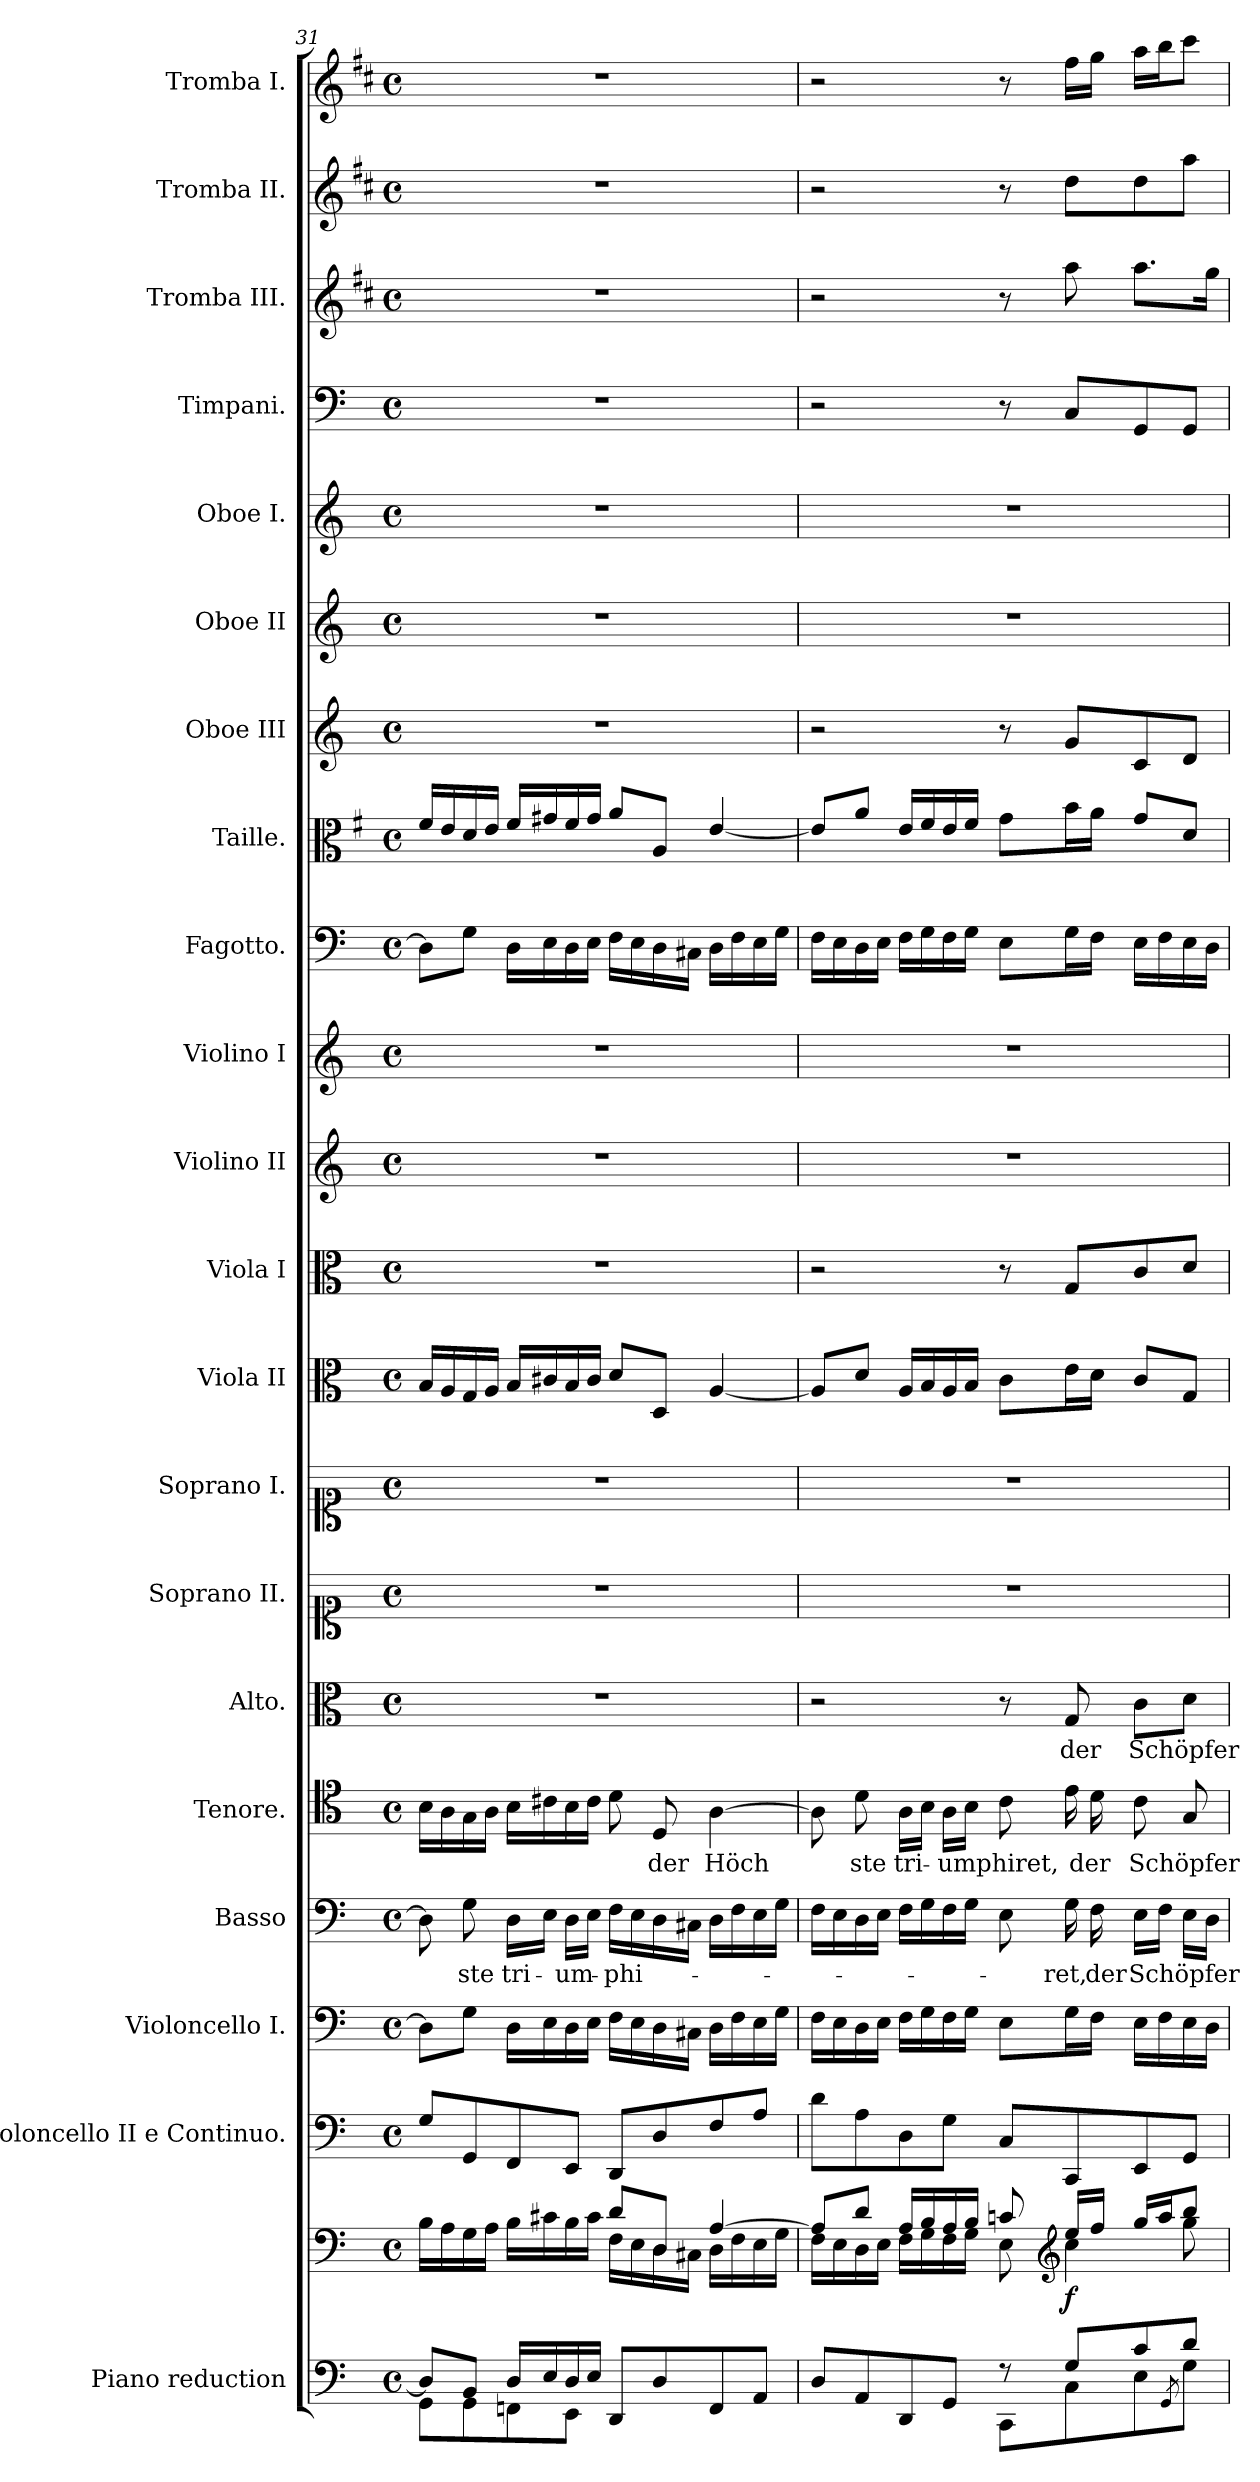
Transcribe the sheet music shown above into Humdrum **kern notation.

**kern	**kern	**dynam	**kern	**kern	**kern	**text	**kern	**text	**kern	**text	**kern	**kern	**kern	**kern	**kern	**kern	**kern	**kern	**kern	**kern	**kern	**kern	**kern	**kern	**kern
*part21	*part21	*part21	*part20	*part19	*part18	*part18	*part17	*part17	*part16	*part16	*part15	*part14	*part13	*part12	*part11	*part10	*part9	*part8	*part7	*part6	*part5	*part4	*part3	*part2	*part1
*staff22	*staff21	*staff21/22	*staff20	*staff19	*staff18	*staff18	*staff17	*staff17	*staff16	*staff16	*staff15	*staff14	*staff13	*staff12	*staff11	*staff10	*staff9	*staff8	*staff7	*staff6	*staff5	*staff4	*staff3	*staff2	*staff1
*I"Piano reduction	*	*	*I"Violoncello II e Continuo.	*I"Violoncello I.	*I"Basso	*	*I"Tenore.	*	*I"Alto.	*	*I"Soprano II.	*I"Soprano I.	*I"Viola II	*I"Viola I	*I"Violino II	*I"Violino I	*I"Fagotto.	*I"Taille.	*I"Oboe III	*I"Oboe II	*I"Oboe I.	*I"Timpani.	*I"Tromba III.	*I"Tromba II.	*I"Tromba I.
*I'Pno	*	*	*I'Vc	*I'Vc	*	*	*	*	*	*	*	*	*	*I'Vla	*	*I'Vln	*	*	*I'Ob	*I'Ob	*I'Ob	*I'Timp	*	*	*
*clefF4	*clefF4	*	*clefF4	*clefF4	*clefF4	*	*clefC4	*	*clefC3	*	*clefC1	*clefC1	*clefC3	*clefC3	*clefG2	*clefG2	*clefF4	*clefC3	*clefG2	*clefG2	*clefG2	*clefF4	*clefG2	*clefG2	*clefG2
*	*	*	*	*ITrd-7c-12	*	*	*	*	*	*	*	*	*	*	*	*	*	*ITrd4c7	*	*	*	*	*ITrd1c2	*ITrd1c2	*ITrd1c2
*k[]	*k[]	*	*k[]	*k[]	*k[]	*	*k[]	*	*k[]	*	*k[]	*k[]	*k[]	*k[]	*k[]	*k[]	*k[]	*k[]	*k[]	*k[]	*k[]	*k[]	*k[]	*k[]	*k[]
*M4/4	*M4/4	*	*M4/4	*M4/4	*M4/4	*	*M4/4	*	*M4/4	*	*M4/4	*M4/4	*M4/4	*M4/4	*M4/4	*M4/4	*M4/4	*M4/4	*M4/4	*M4/4	*M4/4	*M4/4	*M4/4	*M4/4	*M4/4
*met(c)	*met(c)	*	*met(c)	*met(c)	*met(c)	*	*met(c)	*	*met(c)	*	*met(c)	*met(c)	*met(c)	*met(c)	*met(c)	*met(c)	*met(c)	*met(c)	*met(c)	*met(c)	*met(c)	*met(c)	*met(c)	*met(c)	*met(c)
=31	=31	=31	=31	=31	=31	=31	=31	=31	=31	=31	=31	=31	=31	=31	=31	=31	=31	=31	=31	=31	=31	=31	=31	=31	=31
*^	*^	*	*	*	*	*	*	*	*	*	*	*	*	*	*	*	*	*	*	*	*	*	*	*	*
8D/L]	8GG\L	16B\LL	2ryy	.	8G/L	8d\L]	8D\]	.	16B\LL	.	1r	.	1r	1r	16B/LL	1r	1r	1r	8D\L]	16B/LL	1r	1r	1r	1r	1r	1r	1r
.	.	16A\	.	.	.	.	.	.	16A\	.	.	.	.	.	16A/	.	.	.	.	16A/	.	.	.	.	.	.	.
!	!	!	!	!	!	!	!	!LO:LY:b	!	!	!	!	!	!	!	!	!	!	!	!	!	!	!	!	!	!	!
8BB/J	8GG\	16G\	.	.	8GG/	8g\J	8G\	-ste	16G\	.	.	.	.	.	16G/	.	.	.	8G\J	16G/	.	.	.	.	.	.	.
.	.	16A\JJ	.	.	.	.	.	.	16A\JJ	.	.	.	.	.	16A/JJ	.	.	.	.	16A/JJ	.	.	.	.	.	.	.
!	!	!	!	!	!	!	!	!LO:LY:b	!	!	!	!	!	!	!	!	!	!	!	!	!	!	!	!	!	!	!
16D/LL	8FFn\	16B\LL	.	.	8FF/	16d\LL	16D\LL	tri-	16B\LL	.	.	.	.	.	16B/LL	.	.	.	16D\LL	16B/LL	.	.	.	.	.	.	.
16E/	.	16c#X\	.	.	.	16e\	16E\JJ	.	16c#X\	.	.	.	.	.	16c#X/	.	.	.	16E\	16c#X/	.	.	.	.	.	.	.
!	!	!	!	!	!	!	!	!LO:LY:b	!	!	!	!	!	!	!	!	!	!	!	!	!	!	!	!	!	!	!
16D/	8EE\J	16B\	.	.	8EE/J	16d\	16D\LL	-um-	16B\	.	.	.	.	.	16B/	.	.	.	16D\	16B/	.	.	.	.	.	.	.
16E/JJ	.	16c#\JJ	.	.	.	16e\JJ	16E\JJ	.	16c#\JJ	.	.	.	.	.	16c#/JJ	.	.	.	16E\JJ	16c#/JJ	.	.	.	.	.	.	.
!	!	!	!	!	!	!	!	!LO:LY:b	!	!	!	!	!	!	!	!	!	!	!	!	!	!	!	!	!	!	!
8DD/L	2ryy	8d/L	16F\LL	.	8DD/L	16f\LL	16F\LL	-phi-	8d\	.	.	.	.	.	8d/L	.	.	.	16F\LL	8d/L	.	.	.	.	.	.	.
.	.	.	16E\	.	.	16e\	16E\	.	.	.	.	.	.	.	.	.	.	.	16E\	.	.	.	.	.	.	.	.
!	!	!	!	!	!	!	!	!	!	!LO:LY:b	!	!	!	!	!	!	!	!	!	!	!	!	!	!	!	!	!
8D/	.	8D/J	16D\	.	8D/	16d\	16D\	.	8D/	der	.	.	.	.	8D/J	.	.	.	16D\	8D/J	.	.	.	.	.	.	.
.	.	.	16C#X\JJ	.	.	16c#X\JJ	16C#X\JJ	.	.	.	.	.	.	.	.	.	.	.	16C#X\JJ	.	.	.	.	.	.	.	.
!	!	!	!	!	!	!	!	!	!	!LO:LY:b	!	!	!	!	!	!	!	!	!	!	!	!	!	!	!	!	!
8FF/	.	[4A/	16D\LL	.	8F/	16d\LL	16D\LL	.	[4A\	Höch-	.	.	.	.	[4A/	.	.	.	16D\LL	[4A/	.	.	.	.	.	.	.
.	.	.	16F\	.	.	16f\	16F\	.	.	.	.	.	.	.	.	.	.	.	16F\	.	.	.	.	.	.	.	.
8AA/J	.	.	16E\	.	8A/J	16e\	16E\	.	.	.	.	.	.	.	.	.	.	.	16E\	.	.	.	.	.	.	.	.
.	.	.	16G\JJ	.	.	16g\JJ	16G\JJ	.	.	.	.	.	.	.	.	.	.	.	16G\JJ	.	.	.	.	.	.	.	.
=32	=32	=32	=32	=32	=32	=32	=32	=32	=32	=32	=32	=32	=32	=32	=32	=32	=32	=32	=32	=32	=32	=32	=32	=32	=32	=32	=32
!	!	!	!	!	!	!	!	!	!	!LO:LY:b	!	!	!	!	!	!	!	!	!	!	!	!	!	!	!	!	!
8D/L	2ryy	8A/L]	16F\LL	.	8d\L	16f\LL	16F\LL	.	8A\]	--	2r	.	1r	1r	8A/L]	2r	1r	1r	16F\LL	8A/L]	2r	1r	1r	2r	2r	2r	2r
.	.	.	16E\	.	.	16e\	16E\	.	.	.	.	.	.	.	.	.	.	.	16E\	.	.	.	.	.	.	.	.
!	!	!	!	!	!	!	!	!	!	!LO:LY:b	!	!	!	!	!	!	!	!	!	!	!	!	!	!	!	!	!
8AA/	.	8d/J	16D\	.	8A\	16d\	16D\	.	8d\	ste	.	.	.	.	8d/J	.	.	.	16D\	8d/J	.	.	.	.	.	.	.
.	.	.	16E\JJ	.	.	16e\JJ	16E\JJ	.	.	.	.	.	.	.	.	.	.	.	16E\JJ	.	.	.	.	.	.	.	.
!	!	!	!	!	!	!	!	!	!	!LO:LY:b	!	!	!	!	!	!	!	!	!	!	!	!	!	!	!	!	!
8DD/	.	16A/LL	16F\LL	.	8D\	16f\LL	16F\LL	.	16A\LL	tri-	.	.	.	.	16A/LL	.	.	.	16F\LL	16A/LL	.	.	.	.	.	.	.
.	.	16B/	16G\	.	.	16g\	16G\	.	16B\JJ	.	.	.	.	.	16B/	.	.	.	16G\	16B/	.	.	.	.	.	.	.
!	!	!	!	!	!	!	!	!	!	!LO:LY:b	!	!	!	!	!	!	!	!	!	!	!	!	!	!	!	!	!
8GG/J	.	16A/	16F\	.	8G\J	16f\	16F\	.	16A\LL	-umphiret,	.	.	.	.	16A/	.	.	.	16F\	16A/	.	.	.	.	.	.	.
.	.	16B/JJ	16G\JJ	.	.	16g\JJ	16G\JJ	.	16B\JJ	.	.	.	.	.	16B/JJ	.	.	.	16G\JJ	16B/JJ	.	.	.	.	.	.	.
8r	8CC\L	8cn/	8E\	.	8C/L	8e\L	8E\	.	8c\	.	8r	.	.	.	8c\L	8r	.	.	8E\L	8c\L	8r	.	.	8r	8r	8r	8r
*	*	*clefG2	*	*	*	*	*	*	*	*	*	*	*	*	*	*	*	*	*	*	*	*	*	*	*	*	*
!	!	!	!	!LO:DY:b	!	!	!	!LO:LY:b	!	!	!	!LO:LY:b	!	!	!	!	!	!	!	!	!	!	!	!	!	!	!
8G/L	8C\	16ee/LL	4cc\	f	8CC/	16g\L	16G\	ret,	16e\	.	8G/	der	.	.	16e\L	8G/L	.	.	16G\L	16e\L	8g/L	.	.	8C/L	8gg\	8cc\L	16ee\LL
!	!	!	!	!	!	!	!	!LO:LY:b	!	!LO:LY:b	!	!	!	!	!	!	!	!	!	!	!	!	!	!	!	!	!
.	.	16ff/JJ	.	.	.	16f\JJ	16F\	der	16d\	der	.	.	.	.	16d\JJ	.	.	.	16F\JJ	16d\JJ	.	.	.	.	.	.	16ff\JJ
!	!	!	!	!	!	!	!	!LO:LY:b	!	!LO:LY:b	!	!LO:LY:b	!	!	!	!	!	!	!	!	!	!	!	!	!	!	!
8c/	8E\	16gg/LL	.	.	8EE/	16e\LL	16E\LL	Schöpfer	8c\	Schöpfer	8c\L	Schöpfer	.	.	8c/L	8c/	.	.	16E\LL	8c/L	8c/	.	.	8GG/	8.gg\L	8cc\	16gg\LL
.	.	16aa/J	.	.	.	16f\	16F\JJ	.	.	.	.	.	.	.	.	.	.	.	16F\	.	.	.	.	.	.	.	16aa\J
.	8qGG/	.	.	.	.	.	.	.	.	.	.	.	.	.	.	.	.	.	.	.	.	.	.	.	.	.	.
8d/J	8G\J	8bb/J	8gg\	.	8GG/J	16e\	16E\LL	.	8G/	.	8d\J	.	.	.	8G/J	8d/J	.	.	16E\	8G/J	8d/J	.	.	8GG/J	.	8gg\J	8bb\J
.	.	.	.	.	.	16d\JJ	16D\JJ	.	.	.	.	.	.	.	.	.	.	.	16D\JJ	.	.	.	.	.	16ff\Jk	.	.
*v	*v	*	*	*	*	*	*	*	*	*	*	*	*	*	*	*	*	*	*	*	*	*	*	*	*	*	*
*	*v	*v	*	*	*	*	*	*	*	*	*	*	*	*	*	*	*	*	*	*	*	*	*	*	*	*
=	=	=	=	=	=	=	=	=	=	=	=	=	=	=	=	=	=	=	=	=	=	=	=	=	=
*-	*-	*-	*-	*-	*-	*-	*-	*-	*-	*-	*-	*-	*-	*-	*-	*-	*-	*-	*-	*-	*-	*-	*-	*-	*-
